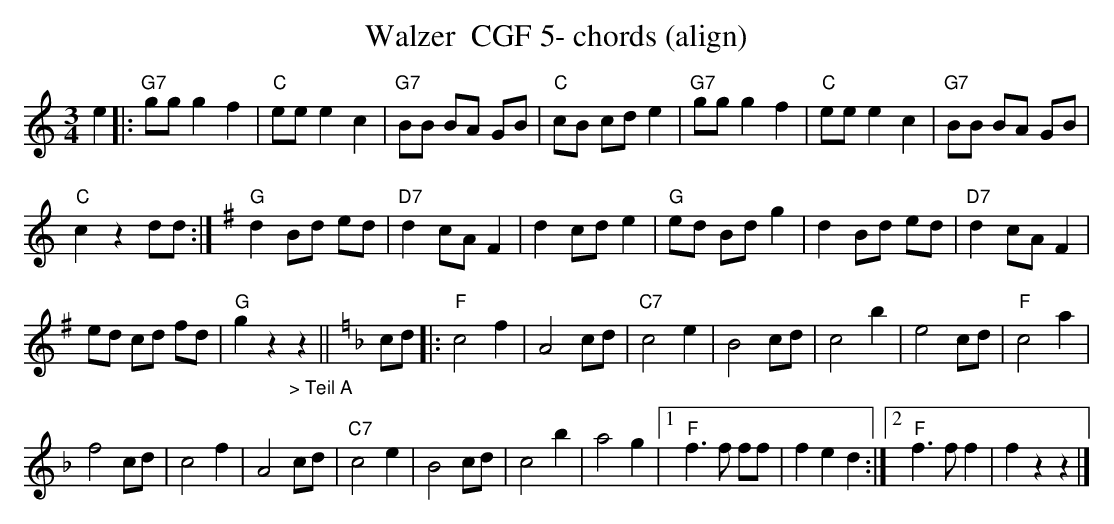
X:1
T:Walzer  CGF 5- chords (align)
M:3/4
L:1/8
K:Cmaj%%MIDI gchordon
e2 |: "G7"gg g2f2 | "C"eee2c2 | "G7"BB BA GB | "C"cB cde2 | "G7"ggg2f2 | \
"C"eee2c2 | "G7"BB BA GB |
 "C"c2z2dd :| [K:Gmaj] "G"d2Bd ed | "D7"d2cAF2 | d2cde2 | \
"G"ed Bdg2 | d2 Bd ed | "D7"d2 cAF2 |
 ed cd fd | "G"g2z2"_> Teil A"z2 || [K:Fmaj] cd  \
|: "F"c4f2 | A4cd | "C7"c4e2 | B4cd | c4b2 | e4cd | "F"c4a2 |
 f4cd | c4f2 | \
A4cd | "C7"c4e2 | B4cd | c4b2 | a4g2 |1 "F"f3f ff | f2e2d2 :|2 "F"f3ff2 | f2z2z2 |]
